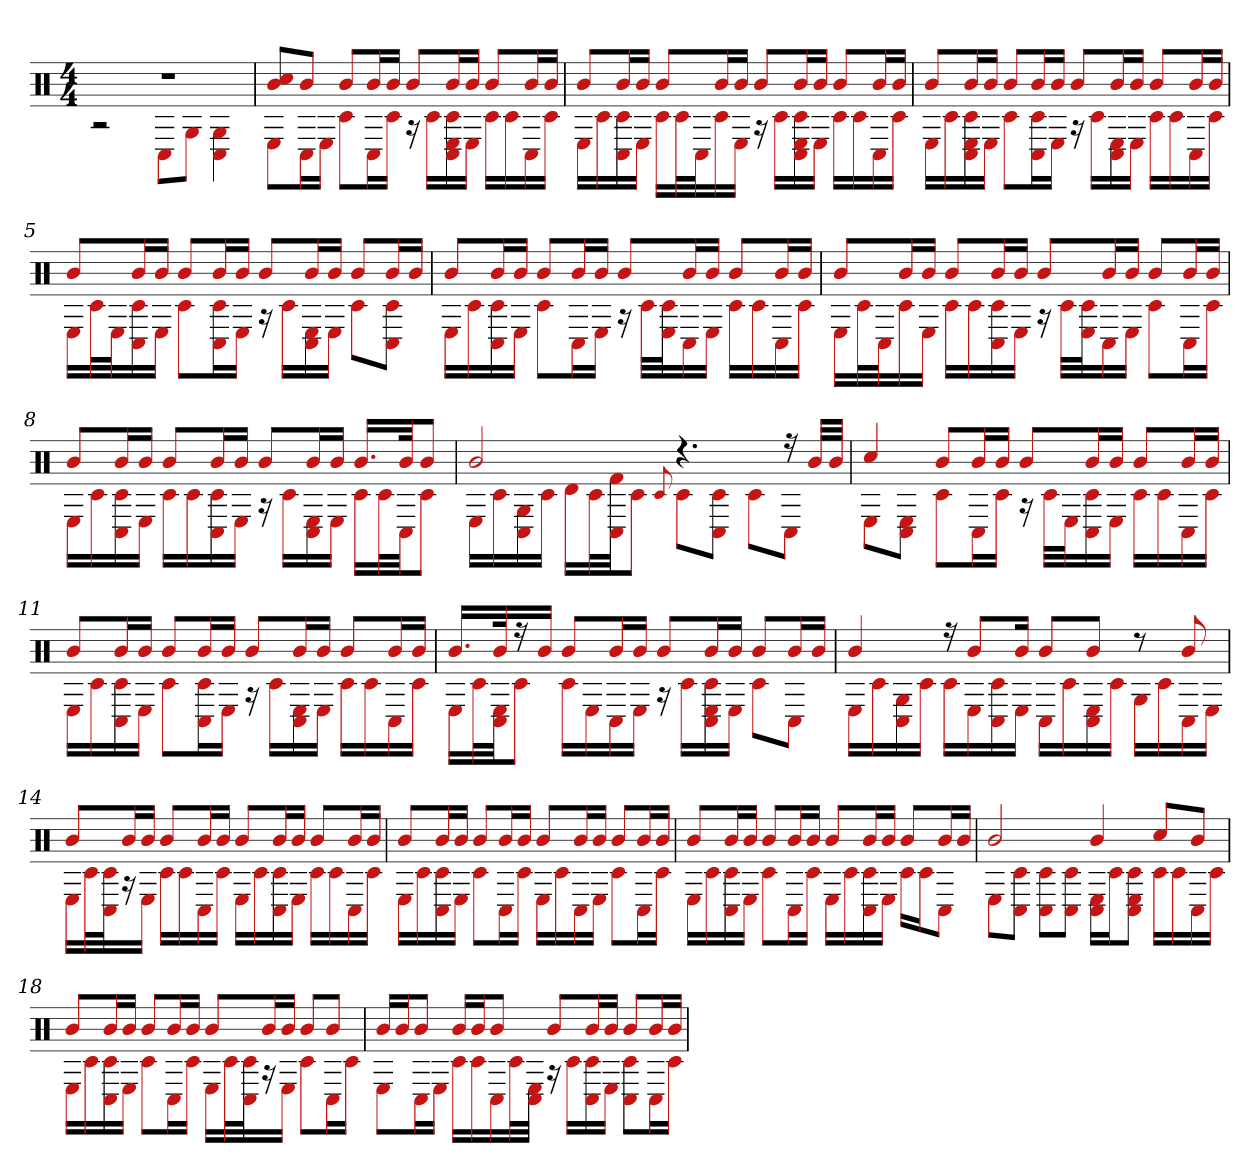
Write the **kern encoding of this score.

**kern
*part1
*staff1
*clefX
*k[]
*M4/4
=1
*^
1r	2r
.	8C#L
.	8GJ
.	4G 4C#
=2	=2
8cc# 8bL	8EL
8bJ	16C#L
.	16EJJ
8bL	8c#L
16bL	16C#L
16bJJ	16c#JJ
8bL	16r
.	16c#LL
16bL	16C# 16c# 16E
16bJJ	16EJJ
8bL	16c#LL
.	16c#
16bL	16C#
16bJJ	16c#JJ
=3	=3
8bL	16ELL
.	16c#
16bL	16C# 16c#
16bJJ	16EJJ
8bL	16c#LL
.	32c#L
.	32C#J
16bL	16c#
16bJJ	16EJJ
8bL	16r
.	16c#LL
16bL	16E 16C# 16c#
16bJJ	16EJJ
8bL	16c#LL
.	16c#
16bL	16C#
16bJJ	16c#JJ
=4	=4
8bL	16ELL
.	16c#
16bL	16C# 16E 16c#
16bJJ	16EJJ
8bL	8c#L
16bL	16C# 16c#L
16bJJ	16EJJ
8bL	16r
.	16c#LL
16bL	16E 16C#
16bJJ	16EJJ
8bL	16c#LL
.	16c#
16bL	16C#
16bJJ	16c#JJ
=5	=5
8bL	16ELL
.	32c#L
.	32EJ
16bL	16C# 16c#
16bJJ	16EJJ
8bL	8c#L
16bL	16C# 16c#L
16bJJ	16EJJ
8bL	16r
.	16c#LL
16bL	16E 16C#
16bJJ	16EJJ
8bL	8c#L
16bL	8C# 8c#J
16bJJ	.
=6	=6
8bL	16ELL
.	16c#
16bL	16C# 16c#
16bJJ	16EJJ
8bL	8c#L
16bL	16C#L
16bJJ	16EJJ
8bL	16r
.	32c#LLL
.	32c# 32EJ
16bL	16C#
16bJJ	16EJJ
8bL	16c#LL
.	16c#
16bL	16C#
16bJJ	16c#JJ
=7	=7
8bL	16ELL
.	32c#L
.	32C#J
16bL	16c#
16bJJ	16EJJ
8bL	16c#LL
.	16c#
16bL	16C# 16c#
16bJJ	16EJJ
8bL	16r
.	32c#LLL
.	32c# 32EJ
16bL	16C#
16bJJ	16EJJ
8bL	8c#L
16bL	16C#L
16bJJ	16c#JJ
=8	=8
8bL	16ELL
.	16c#
16bL	16C# 16c#
16bJJ	16EJJ
8bL	16c#LL
.	16c#
16bL	16C# 16c#
16bJJ	16EJJ
8bL	16r
.	16c#LL
16bL	16C# 16E
16bJJ	16EJJ
16.bLL	16c#LL
.	32c#L
32bJk	32C#JJ
8bJ	8c#J
=9	=9
2b	16ELL
.	16c#
.	16C# 16G
.	16c#JJ
.	16dLL
.	32c#L
.	32C# 32f#JJ
.	8c#J
.	8qqc#
4.r	8c#L
.	8C# 8c#J
.	8c#L
16r	8C#J
32bLLL	.
32bJJJ	.
=10	=10
4cc#	8EL
.	8C# 8EJ
8bL	8c#L
16bL	16C#L
16bJJ	16c#JJ
8bL	16r
.	32c#LLL
.	32EJ
16bL	16C# 16c#
16bJJ	16EJJ
8bL	16c#LL
.	16c#
16bL	16C#
16bJJ	16c#JJ
=11	=11
8bL	16ELL
.	16c#
16bL	16C# 16c#
16bJJ	16EJJ
8bL	8c#L
16bL	16C# 16c#L
16bJJ	16EJJ
8bL	16r
.	16c#LL
16bL	16C# 16E
16bJJ	16EJJ
8bL	16c#LL
.	16c#
16bL	16C#
16bJJ	16c#JJ
=12	=12
16.bLL	16ELL
.	32c#L
32bk	32E 32C#JJ
16r	8c#J
16bJJ	.
8bL	16c#LL
.	16E
16bL	16C#
16bJJ	16EJJ
8bL	16r
.	16c#LL
16bL	16E 16C# 16c#
16bJJ	16EJJ
8bL	8c#L
16bL	8C#J
16bJJ	.
=13	=13
4b	16ELL
.	16c#
.	16C# 16G
.	16c#JJ
16r	16c#LL
8bL	16E
.	16C# 16c#
16bJk	16EJJ
8bL	16C#LL
.	16c#
8bJ	16C# 16E
.	16c#JJ
8r	16GLL
.	16c#
8b	16C#
.	16EJJ
=14	=14
8bL	16ELL
.	32c#L
.	32c# 32C#J
16bL	16r
16bJJ	16EJJ
8bL	16c#LL
.	16c#
16bL	16C#
16bJJ	16c#JJ
8bL	16ELL
.	16c#
16bL	16c# 16C#
16bJJ	16EJJ
8bL	16c#LL
.	16c#
16bL	16C#
16bJJ	16c#JJ
=15	=15
8bL	16ELL
.	16c#
16bL	16C# 16c#
16bJJ	16EJJ
8bL	8c#L
16bL	16C#L
16bJJ	16c#JJ
8bL	16ELL
.	16c#
16bL	16C#
16bJJ	16EJJ
8bL	8c#L
16bL	16C#L
16bJJ	16c#JJ
=16	=16
8bL	16ELL
.	16c#
16bL	16C# 16c#
16bJJ	16EJJ
8bL	8c#L
16bL	16C#L
16bJJ	16c#JJ
8bL	16ELL
.	16c#
16bL	16C# 16c#
16bJJ	16EJJ
8bL	16c#LL
.	16c#J
16bL	8C#J
16bJJ	.
=17	=17
2b	8EL
.	8C# 8c#J
.	8C# 8c#L
.	8C# 8c#J
4b	16C# 16ELL
.	16c#J
.	8c# 8C# 8EJ
8cc#L	16c#LL
.	16c#
8bJ	16C#
.	16c#JJ
=18	=18
8bL	16ELL
.	16c#
16bL	16c# 16C#
16bJJ	16EJJ
8bL	8c#L
16bL	16C#L
16bJJ	16c#JJ
8bL	16ELL
.	32c#L
.	32C# 32c#J
16bL	16r
16bJJ	16EJJ
8bL	8c#L
8bJ	16C#L
.	16c#JJ
=19	=19
16bLL	8EL
16bJ	.
8bJ	16C#L
.	16EJJ
16bLL	16c#LL
16bJ	16c#
8bJ	16C#
.	32c#L
.	32E 32C#JJJ
8bL	16r
.	16c#LL
16bL	16C# 16c#
16bJJ	16EJJ
8bL	8C# 8c#L
16bL	16C#L
16bJJ	16c#JJ
*v	*v
=
*-
